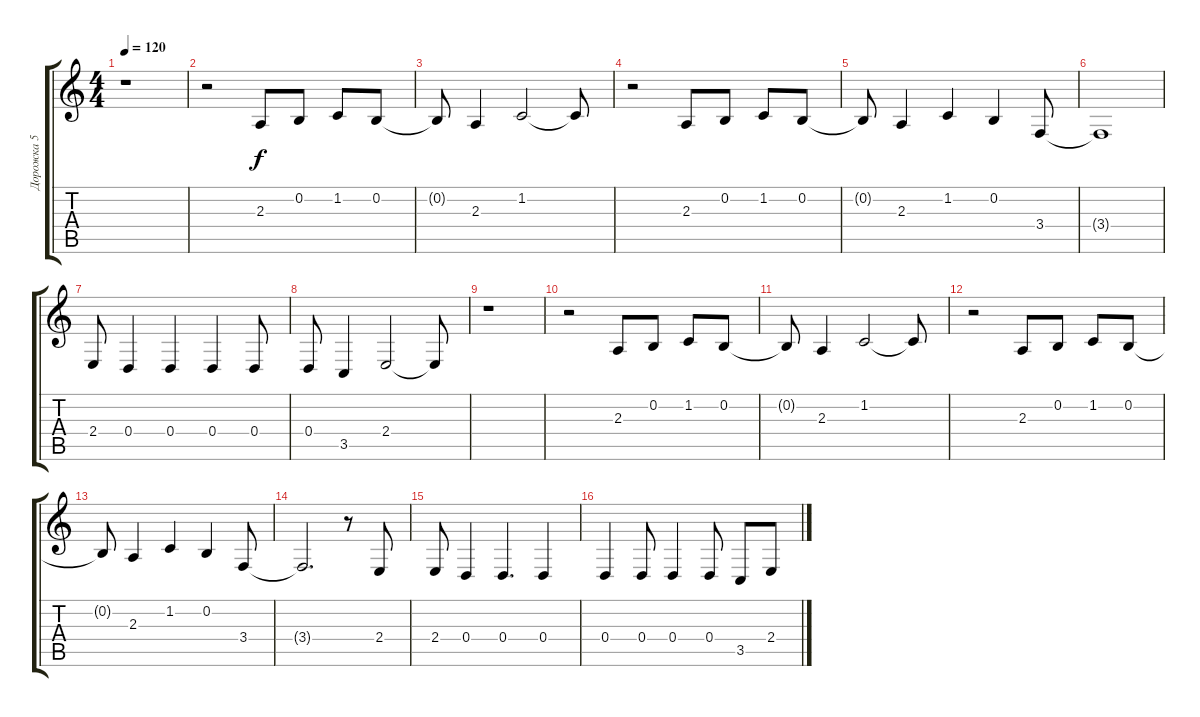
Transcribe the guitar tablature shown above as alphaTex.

\track ("Дорожка 5" "Дорожка 5") {instrument koto}
\staff {score tabs}
\tuning (E4 B3 G3 D3 A2 E2) {hide}
\ts (4 4)
\tempo 120
\clef g2
\ks c
r.1{dy f} |
r.2 2.3.8 0.2.8 1.2.8 0.2.8 |
0.2{t}.8 2.3.4 1.2.2 1.2{t}.8 |
r.2 2.3.8 0.2.8 1.2.8 0.2.8 |
0.2{t}.8 2.3.4 1.2.4 0.2.4 3.4.8 |
3.4{t}.1 |
2.4.8 0.4.4 0.4.4 0.4.4 0.4.8 |
0.4.8 3.5.4 2.4.2 2.4{t}.8 |
r.1 |
r.2 2.3.8 0.2.8 1.2.8 0.2.8 |
0.2{t}.8 2.3.4 1.2.2 1.2{t}.8 |
r.2 2.3.8 0.2.8 1.2.8 0.2.8 |
0.2{t}.8 2.3.4 1.2.4 0.2.4 3.4.8 |
3.4{t}.2{d} r.8 2.4.8 |
2.4.8 0.4.4 0.4.4{d} 0.4.4 |
0.4.4 0.4.8 0.4.4 0.4.8 3.5.8 2.4.8
